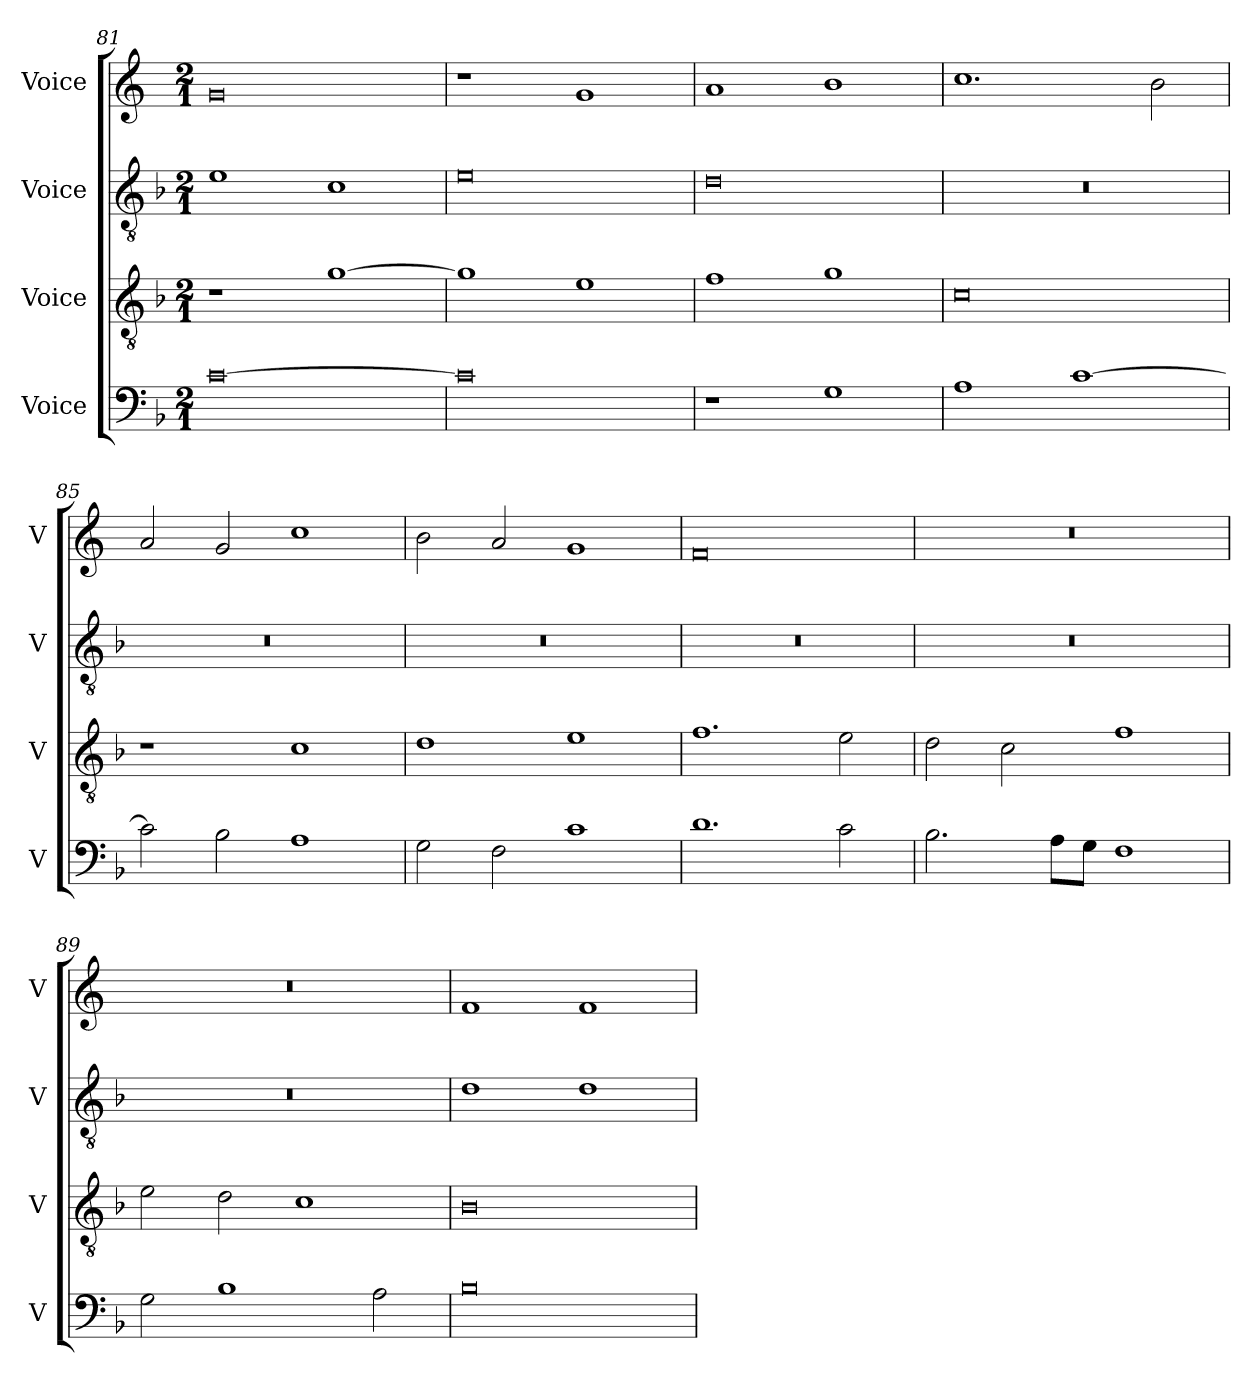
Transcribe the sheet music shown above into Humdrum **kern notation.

**kern	**kern	**kern	**kern
*part4	*part3	*part2	*part1
*staff4	*staff3	*staff2	*staff1
*I"Voice	*I"Voice	*I"Voice	*I"Voice
*I'V	*I'V	*I'V	*I'V
*clefF4	*clefGv2	*clefGv2	*clefG2
*k[b-]	*k[b-]	*k[b-]	*k[]
*M2/1	*M2/1	*M2/1	*M2/1
=81	=81	=81	=81
[0c	1r	1e	0g
.	[1g	1c	.
=82	=82	=82	=82
0c]	1g]	0e	1r
.	1e	.	1g
=83	=83	=83	=83
1r	1f	0d	1a
1G	1g	.	1b
!!LO:LB:g=z
=84	=84	=84	=84
1A	0c	0r	1.cc
[1c	.	.	.
.	.	.	2b\
=85	=85	=85	=85
2c\]	1r	0r	2a/
2B-\	.	.	2g/
1A	1c	.	1cc
=86	=86	=86	=86
2G\	1d	0r	2b\
2F\	.	.	2a/
1c	1e	.	1g
=87	=87	=87	=87
1.d	1.f	0r	0f
2c\	2e\	.	.
!!LO:LB:g=z
=88	=88	=88	=88
2.B-\	2d\	0r	0r
.	2c\	.	.
8A\L	.	.	.
8G\J	.	.	.
1F	1f	.	.
=89	=89	=89	=89
2G\	2e\	0r	0r
1B-	2d\	.	.
.	1c	.	.
2A\	.	.	.
=90	=90	=90	=90
0B-	0B-	1d	1f
.	.	1d	1f
=	=	=	=
*-	*-	*-	*-
